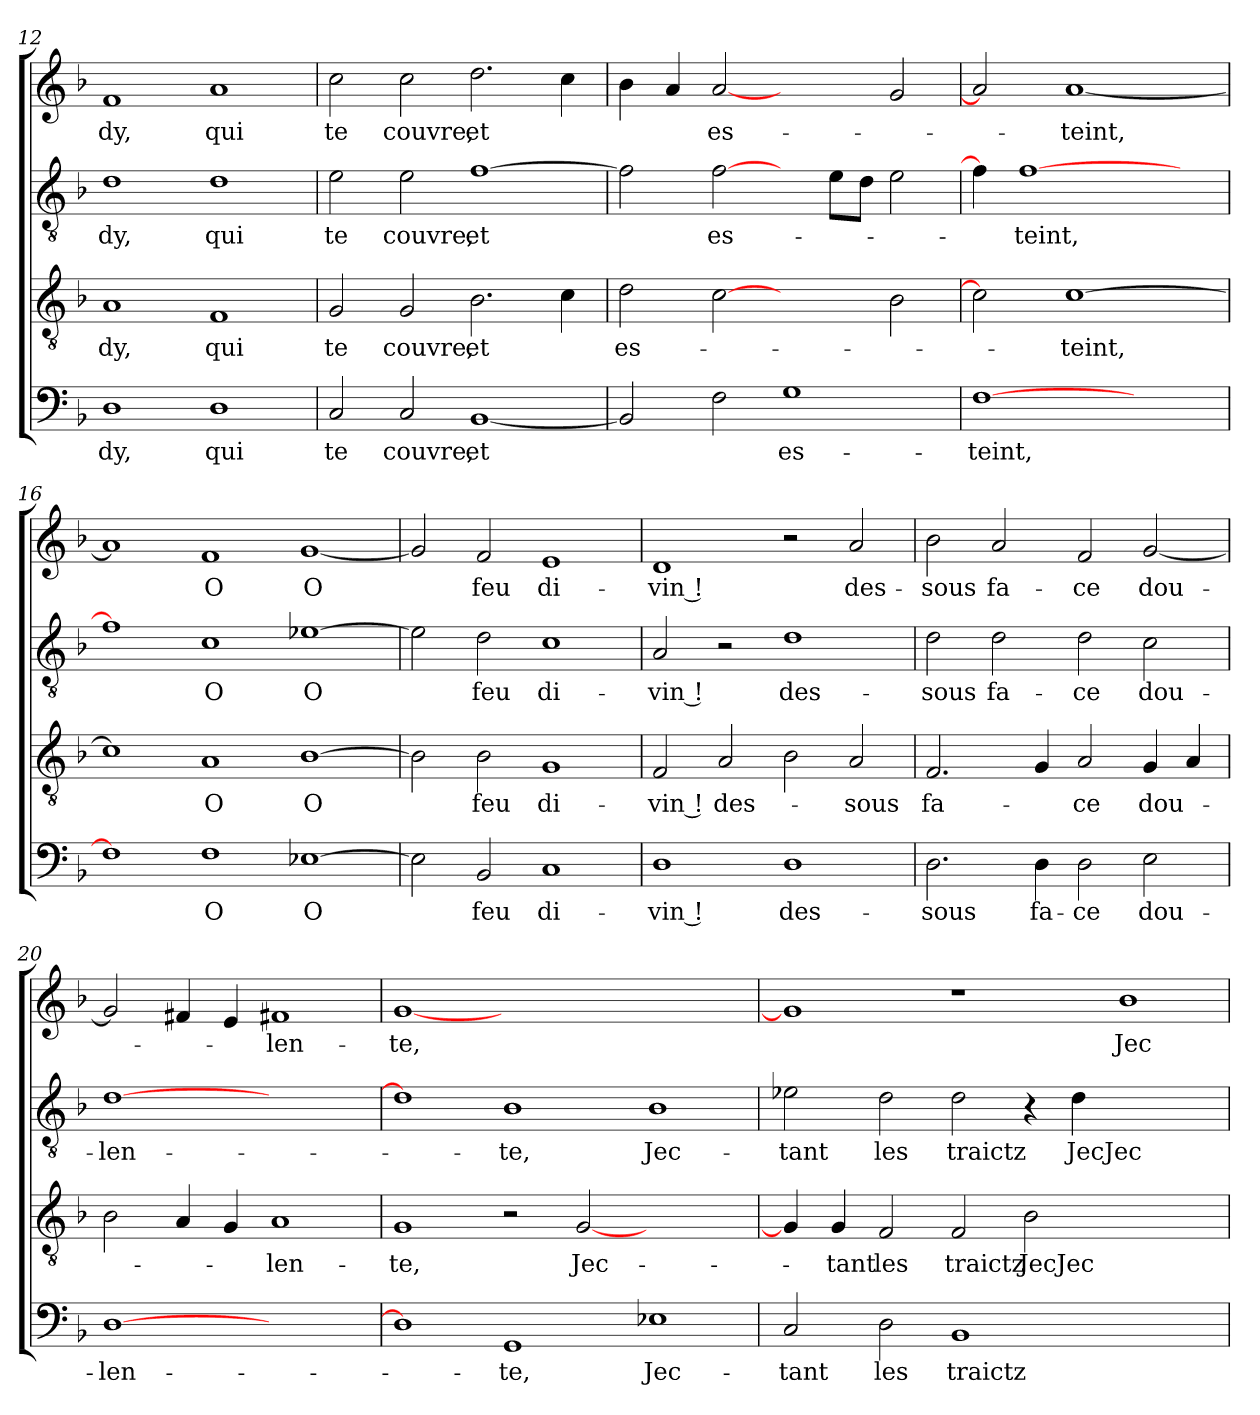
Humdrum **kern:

**kern	**text	**kern	**text	**kern	**text	**kern	**text
*part4	*part4	*part3	*part3	*part2	*part2	*part1	*part1
*staff4	*staff4	*staff3	*staff3	*staff2	*staff2	*staff1	*staff1
*clefF4	*	*clefGv2	*	*clefGv2	*	*clefG2	*
*k[b-]	*	*k[b-]	*	*k[b-]	*	*k[b-]	*
=12	=12	=12	=12	=12	=12	=12	=12
1D	dy,	1A	dy,	1d	dy,	1f	dy,
1D	qui	1F	qui	1d	qui	1a	qui
=13	=13	=13	=13	=13	=13	=13	=13
2C	te	2G	te	2e	te	2cc	te
2C	couvre,	2G	couvre,	2e	couvre,	2cc	couvre,
[1BB-	et	2.B-	et	[1f	et	2.dd	et
.	.	4c	.	.	.	4cc	.
=14	=14	=14	=14	=14	=14	=14	=14
2BB-]	.	2d	es-	2f]	.	4b-	.
.	.	.	.	.	.	4a	.
2F	.	[2c	.	[2f	es-	[2a	es-
1G	es-	2ryy	.	4ryy	.	2ryy	.
.	.	.	.	8eL	.	.	.
.	.	.	.	8dJ	.	.	.
.	.	2B-	.	2e	.	2g	.
=15	=15	=15	=15	=15	=15	=15	=15
[1F	-teint,	2c]	.	4f]	.	2a]	.
.	.	.	.	[1f	-teint,	.	.
.	.	[1c	-teint,	.	.	[1a	-teint,
2ryy	.	.	.	.	.	.	.
.	.	.	.	4ryy	.	.	.
!!LO:PB:g=z
=16	=16	=16	=16	=16	=16	=16	=16
1F]	.	1c]	.	1f]	.	1a]	.
1F	O	1A	O	1c	O	1f	O
[1E-X	O	[1B-	O	[1e-X	O	[1g	O
=17	=17	=17	=17	=17	=17	=17	=17
2E-]	.	2B-]	.	2e-]	.	2g]	.
2BB-	feu	2B-	feu	2d	feu	2f	feu
1C	di-	1G	di-	1c	di-	1e	di-
=18	=18	=18	=18	=18	=18	=18	=18
1D	-vin !	2F	-vin !	2A	-vin !	1d	-vin !
.	.	2A	des-	2r	.	.	.
1D	des-	2B-	.	1d	des-	2r	.
.	.	2A	-sous	.	.	2a	des-
=19	=19	=19	=19	=19	=19	=19	=19
2.D	-sous	2.F	fa-	2d	-sous	2b-	-sous
.	.	.	.	2d	fa-	2a	fa-
4D	fa-	4G	.	.	.	.	.
2D	-ce	2A	-ce	2d	-ce	2f	-ce
2E	dou-	4G	dou-	2c	dou-	[2g	dou-
.	.	4A	.	.	.	.	.
=20	=20	=20	=20	=20	=20	=20	=20
[1D	-len-	2B-	.	[1d	-len-	2g]	.
.	.	4A	.	.	.	4f#X	.
.	.	4G	.	.	.	4e	.
1ryy	.	1A	-len-	1ryy	.	1f#X	-len-
!!LO:LB:g=z
=21	=21	=21	=21	=21	=21	=21	=21
1D]	.	1G	-te,	1d]	.	[1g	-te,
1GG	-te,	2r	.	1B-	-te,	0ryy	.
.	.	[2G	Jec-	.	.	.	.
1E-X	Jec-	1ryy	.	1B-	Jec-	.	.
=22	=22	=22	=22	=22	=22	=22	=22
2C	-tant	4G]	.	2e-X	-tant	1g]	.
.	.	4G	-tant	.	.	.	.
2D	les	2F	les	2d	les	.	.
1BB-	traictz	2F	traictz	2d	traictz	1r	.
.	.	2B-	JecJec-	4r	.	.	.
.	.	.	.	4d	JecJec-	.	.
1ryy	.	1ryy	.	1ryy	.	1b-	Jec-
=	=	=	=	=	=	=	=
*-	*-	*-	*-	*-	*-	*-	*-
